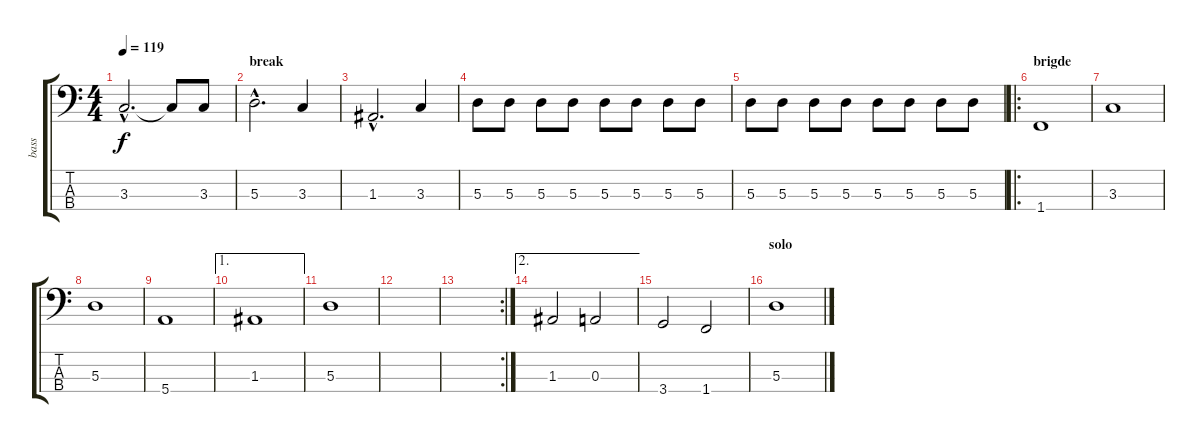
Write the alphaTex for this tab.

\track ("bass" "bass") {instrument electricbassfinger}
\staff {score tabs}
\tuning (G2 D2 A1 E1) {hide}
\ts (4 4)
\tempo 119
\clef f4
\ks c
3.3{hac}.2{d dy f} 3.3{t}.8 3.3.8 |
\section ("" "break")
5.3{hac}.2{d} 3.3.4 |
1.3{hac}.2{d} 3.3.4 |
5.3.8 5.3.8 5.3.8 5.3.8 5.3.8 5.3.8 5.3.8 5.3.8 |
5.3.8 5.3.8 5.3.8 5.3.8 5.3.8 5.3.8 5.3.8 5.3.8 |
\ro
\section ("" "brigde")
1.4.1 |
3.3.1 |
5.3.1 |
5.4.1 |
\ae 1
1.3.1 |
5.3.1 |
|
\rc 2
|
\ae 2
1.3.2 0.3.2 |
3.4.2 1.4.2 |
\section ("" "solo")
5.3.1
